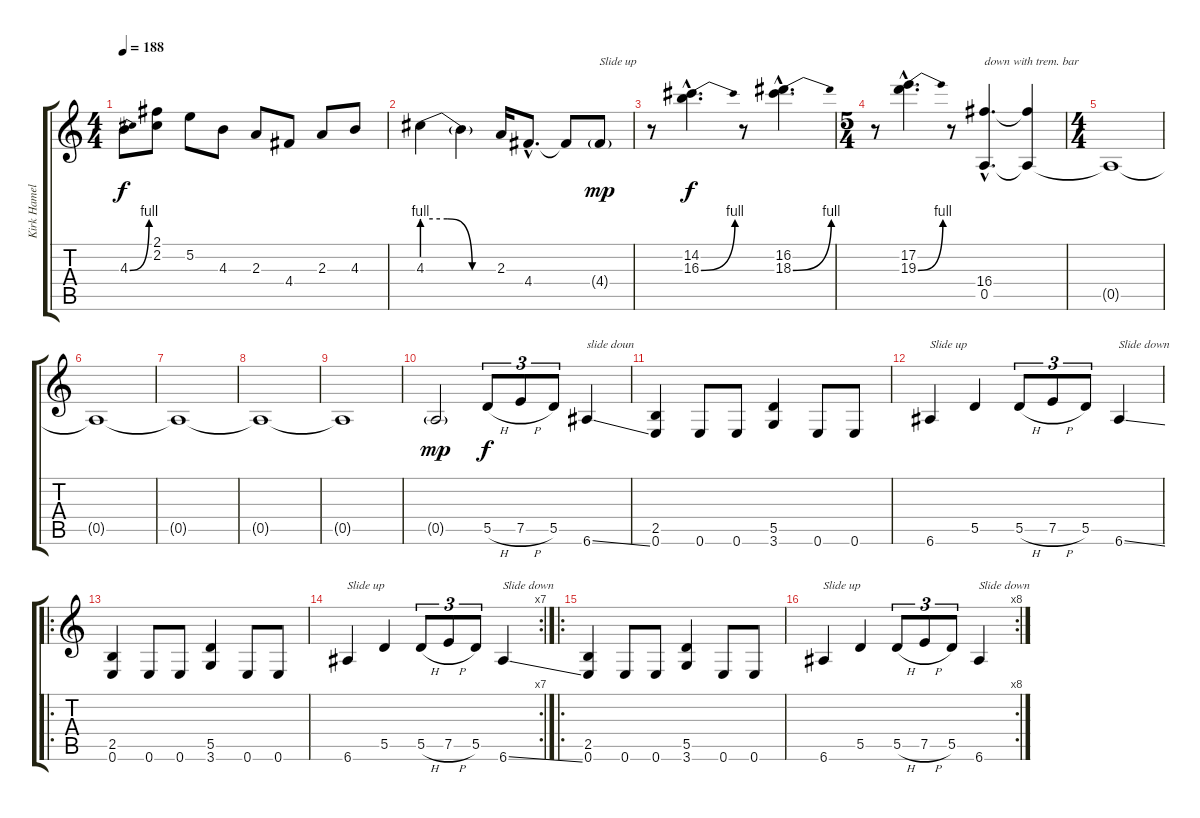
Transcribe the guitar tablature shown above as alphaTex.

\track ("Kirk Hamelt (Gitar 1)" "Kirk Hamel") {instrument distortionguitar}
\staff {score tabs}
\tuning (E4 B3 G3 D3 A2 E2) {hide}
\ts (4 4)
\tempo 188
\clef g2
\ks c
4.3{be (bend 0 0 60 4)}.8{dy f} (2.1 2.2).8 5.2.8 4.3.8 2.3.8 4.4.8 2.3.8 4.3.8 |
4.3{be (custom 0 4 20 4 40 0 60 0)}.4 4.3{t}.4 2.3.16 4.4{hac}.8{d} 4.4{t}.8 4.4{g}.8{txt "Slide up" dy mp} |
r.8 (14.2{hac} 16.3{be (bend 0 0 60 4) hac}).4{d dy f} r.8 (16.2{hac} 18.3{be (bend 0 0 60 4) hac}).4{d} |
\ts (5 4)
r.8 (17.2{hac} 19.3{be (bend 0 0 60 4) hac}).4{d} r.8 (16.4{hac} 0.5{hac}).4{d txt "down with trem. bar"} (16.4{t} 0.5{t}).4 |
\ts (4 4)
0.5{t}.1 |
0.5{t}.1 |
0.5{t}.1 |
0.5{t}.1 |
0.5{t}.1 |
0.5{g}.2{dy mp} 5.5{h}.8{tu (3 2) dy f} 7.5{h}.8{tu (3 2)} 5.5.8{tu (3 2)} 6.6{ss}.4{txt "slide doun"} |
(2.5 0.6).4 0.6.8{instrument electricguitarmuted} 0.6.8 (5.5 3.6).4{instrument distortionguitar} 0.6.8{instrument electricguitarmuted} 0.6.8 |
6.6.4{txt "Slide up" instrument distortionguitar} 5.5.4 5.5{h}.8{tu (3 2)} 7.5{h}.8{tu (3 2)} 5.5.8{tu (3 2)} 6.6{ss}.4{txt "Slide down"} |
\ro
(2.5 0.6).4 0.6.8{instrument electricguitarmuted} 0.6.8 (5.5 3.6).4{instrument distortionguitar} 0.6.8{instrument electricguitarmuted} 0.6.8 |
\rc 7
6.6.4{txt "Slide up" instrument distortionguitar} 5.5.4 5.5{h}.8{tu (3 2)} 7.5{h}.8{tu (3 2)} 5.5.8{tu (3 2)} 6.6{ss}.4{txt "Slide down"} |
\ro
(2.5 0.6).4 0.6.8{instrument electricguitarmuted} 0.6.8 (5.5 3.6).4{instrument distortionguitar} 0.6.8{instrument electricguitarmuted} 0.6.8 |
\rc 8
6.6.4{txt "Slide up" instrument distortionguitar} 5.5.4 5.5{h}.8{tu (3 2)} 7.5{h}.8{tu (3 2)} 5.5.8{tu (3 2)} 6.6{ss}.4{txt "Slide down"}
